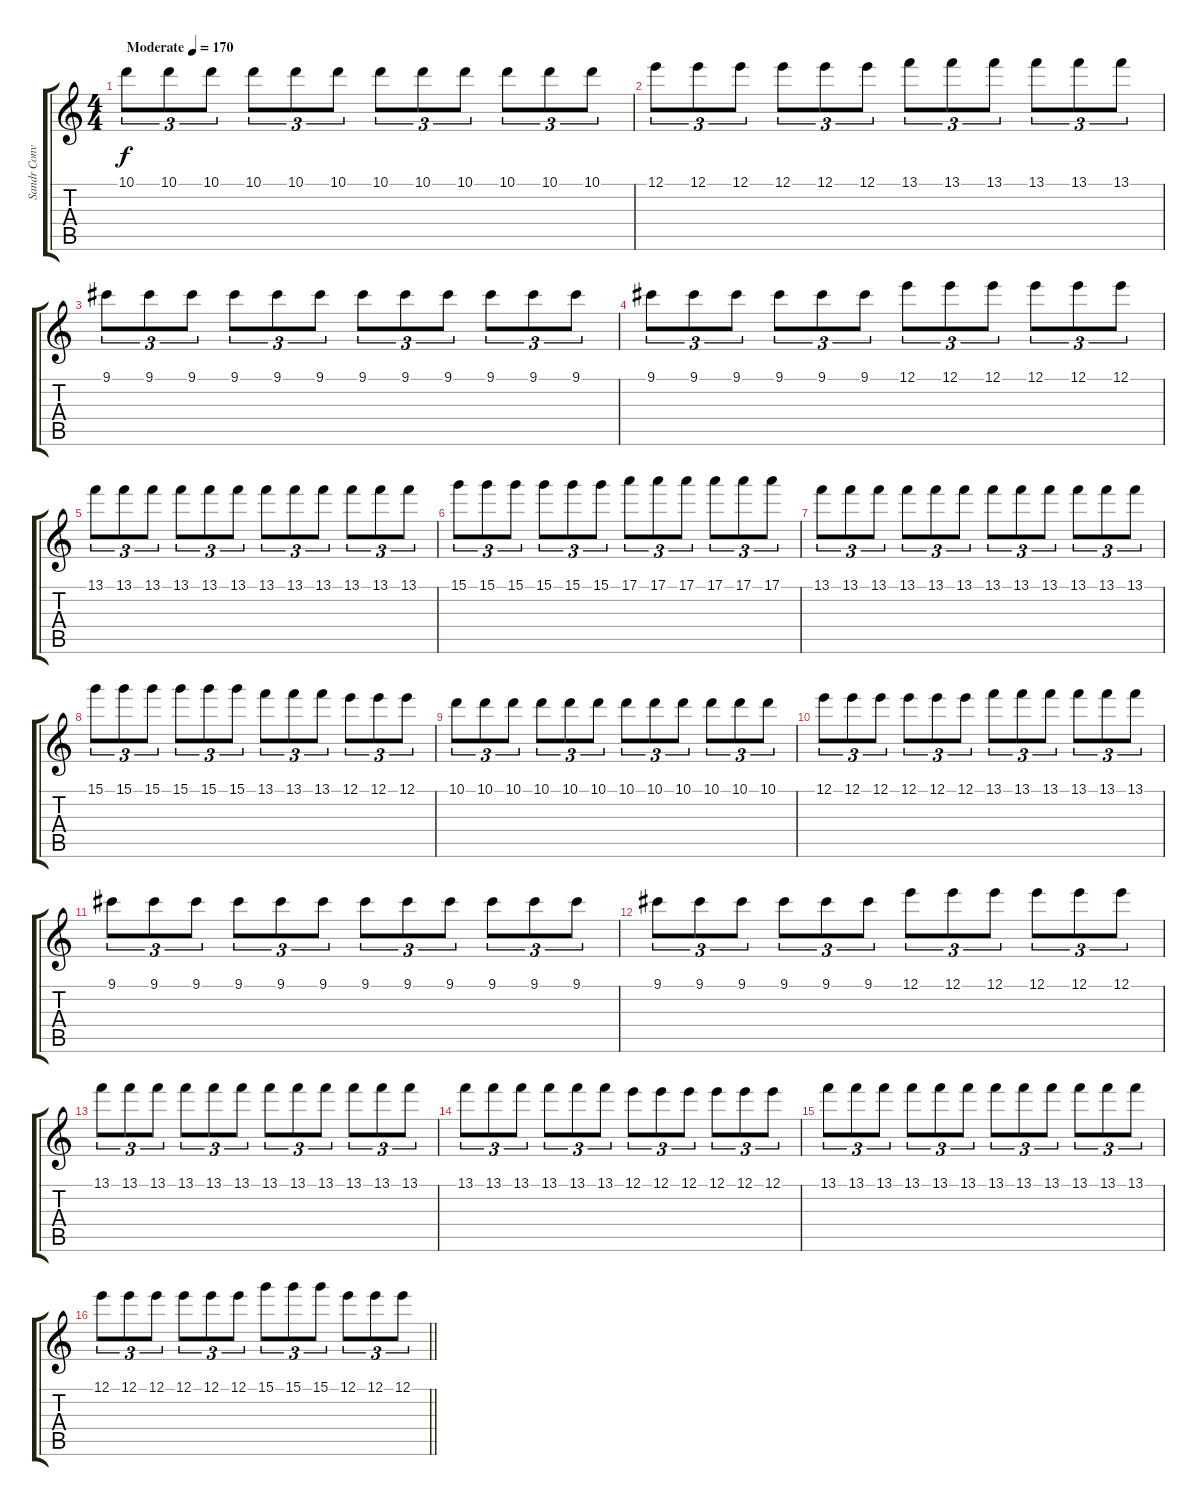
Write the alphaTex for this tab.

\track ("Sandr Converse" "Sandr Conv") {instrument distortionguitar}
\staff {score tabs}
\tuning (E4 B3 G3 D3 A2 D2) {hide}
\ts (4 4)
\tempo (170 "Moderate")
\clef g2
\ks c
10.1.8{tu (3 2) dy f instrument distortionguitar} 10.1.8{tu (3 2)} 10.1.8{tu (3 2)} 10.1.8{tu (3 2)} 10.1.8{tu (3 2)} 10.1.8{tu (3 2)} 10.1.8{tu (3 2)} 10.1.8{tu (3 2)} 10.1.8{tu (3 2)} 10.1.8{tu (3 2)} 10.1.8{tu (3 2)} 10.1.8{tu (3 2)} |
12.1.8{tu (3 2)} 12.1.8{tu (3 2)} 12.1.8{tu (3 2)} 12.1.8{tu (3 2)} 12.1.8{tu (3 2)} 12.1.8{tu (3 2)} 13.1.8{tu (3 2)} 13.1.8{tu (3 2)} 13.1.8{tu (3 2)} 13.1.8{tu (3 2)} 13.1.8{tu (3 2)} 13.1.8{tu (3 2)} |
9.1.8{tu (3 2)} 9.1.8{tu (3 2)} 9.1.8{tu (3 2)} 9.1.8{tu (3 2)} 9.1.8{tu (3 2)} 9.1.8{tu (3 2)} 9.1.8{tu (3 2)} 9.1.8{tu (3 2)} 9.1.8{tu (3 2)} 9.1.8{tu (3 2)} 9.1.8{tu (3 2)} 9.1.8{tu (3 2)} |
9.1.8{tu (3 2)} 9.1.8{tu (3 2)} 9.1.8{tu (3 2)} 9.1.8{tu (3 2)} 9.1.8{tu (3 2)} 9.1.8{tu (3 2)} 12.1.8{tu (3 2)} 12.1.8{tu (3 2)} 12.1.8{tu (3 2)} 12.1.8{tu (3 2)} 12.1.8{tu (3 2)} 12.1.8{tu (3 2)} |
13.1.8{tu (3 2)} 13.1.8{tu (3 2)} 13.1.8{tu (3 2)} 13.1.8{tu (3 2)} 13.1.8{tu (3 2)} 13.1.8{tu (3 2)} 13.1.8{tu (3 2)} 13.1.8{tu (3 2)} 13.1.8{tu (3 2)} 13.1.8{tu (3 2)} 13.1.8{tu (3 2)} 13.1.8{tu (3 2)} |
15.1.8{tu (3 2)} 15.1.8{tu (3 2)} 15.1.8{tu (3 2)} 15.1.8{tu (3 2)} 15.1.8{tu (3 2)} 15.1.8{tu (3 2)} 17.1.8{tu (3 2)} 17.1.8{tu (3 2)} 17.1.8{tu (3 2)} 17.1.8{tu (3 2)} 17.1.8{tu (3 2)} 17.1.8{tu (3 2)} |
13.1.8{tu (3 2)} 13.1.8{tu (3 2)} 13.1.8{tu (3 2)} 13.1.8{tu (3 2)} 13.1.8{tu (3 2)} 13.1.8{tu (3 2)} 13.1.8{tu (3 2)} 13.1.8{tu (3 2)} 13.1.8{tu (3 2)} 13.1.8{tu (3 2)} 13.1.8{tu (3 2)} 13.1.8{tu (3 2)} |
15.1.8{tu (3 2)} 15.1.8{tu (3 2)} 15.1.8{tu (3 2)} 15.1.8{tu (3 2)} 15.1.8{tu (3 2)} 15.1.8{tu (3 2)} 13.1.8{tu (3 2)} 13.1.8{tu (3 2)} 13.1.8{tu (3 2)} 12.1.8{tu (3 2)} 12.1.8{tu (3 2)} 12.1.8{tu (3 2)} |
10.1.8{tu (3 2)} 10.1.8{tu (3 2)} 10.1.8{tu (3 2)} 10.1.8{tu (3 2)} 10.1.8{tu (3 2)} 10.1.8{tu (3 2)} 10.1.8{tu (3 2)} 10.1.8{tu (3 2)} 10.1.8{tu (3 2)} 10.1.8{tu (3 2)} 10.1.8{tu (3 2)} 10.1.8{tu (3 2)} |
12.1.8{tu (3 2)} 12.1.8{tu (3 2)} 12.1.8{tu (3 2)} 12.1.8{tu (3 2)} 12.1.8{tu (3 2)} 12.1.8{tu (3 2)} 13.1.8{tu (3 2)} 13.1.8{tu (3 2)} 13.1.8{tu (3 2)} 13.1.8{tu (3 2)} 13.1.8{tu (3 2)} 13.1.8{tu (3 2)} |
9.1.8{tu (3 2)} 9.1.8{tu (3 2)} 9.1.8{tu (3 2)} 9.1.8{tu (3 2)} 9.1.8{tu (3 2)} 9.1.8{tu (3 2)} 9.1.8{tu (3 2)} 9.1.8{tu (3 2)} 9.1.8{tu (3 2)} 9.1.8{tu (3 2)} 9.1.8{tu (3 2)} 9.1.8{tu (3 2)} |
9.1.8{tu (3 2)} 9.1.8{tu (3 2)} 9.1.8{tu (3 2)} 9.1.8{tu (3 2)} 9.1.8{tu (3 2)} 9.1.8{tu (3 2)} 12.1.8{tu (3 2)} 12.1.8{tu (3 2)} 12.1.8{tu (3 2)} 12.1.8{tu (3 2)} 12.1.8{tu (3 2)} 12.1.8{tu (3 2)} |
13.1.8{tu (3 2)} 13.1.8{tu (3 2)} 13.1.8{tu (3 2)} 13.1.8{tu (3 2)} 13.1.8{tu (3 2)} 13.1.8{tu (3 2)} 13.1.8{tu (3 2)} 13.1.8{tu (3 2)} 13.1.8{tu (3 2)} 13.1.8{tu (3 2)} 13.1.8{tu (3 2)} 13.1.8{tu (3 2)} |
13.1.8{tu (3 2)} 13.1.8{tu (3 2)} 13.1.8{tu (3 2)} 13.1.8{tu (3 2)} 13.1.8{tu (3 2)} 13.1.8{tu (3 2)} 12.1.8{tu (3 2)} 12.1.8{tu (3 2)} 12.1.8{tu (3 2)} 12.1.8{tu (3 2)} 12.1.8{tu (3 2)} 12.1.8{tu (3 2)} |
13.1.8{tu (3 2)} 13.1.8{tu (3 2)} 13.1.8{tu (3 2)} 13.1.8{tu (3 2)} 13.1.8{tu (3 2)} 13.1.8{tu (3 2)} 13.1.8{tu (3 2)} 13.1.8{tu (3 2)} 13.1.8{tu (3 2)} 13.1.8{tu (3 2)} 13.1.8{tu (3 2)} 13.1.8{tu (3 2)} |
\barLineRight lightlight
12.1.8{tu (3 2)} 12.1.8{tu (3 2)} 12.1.8{tu (3 2)} 12.1.8{tu (3 2)} 12.1.8{tu (3 2)} 12.1.8{tu (3 2)} 15.1.8{tu (3 2)} 15.1.8{tu (3 2)} 15.1.8{tu (3 2)} 12.1.8{tu (3 2)} 12.1.8{tu (3 2)} 12.1.8{tu (3 2)}
